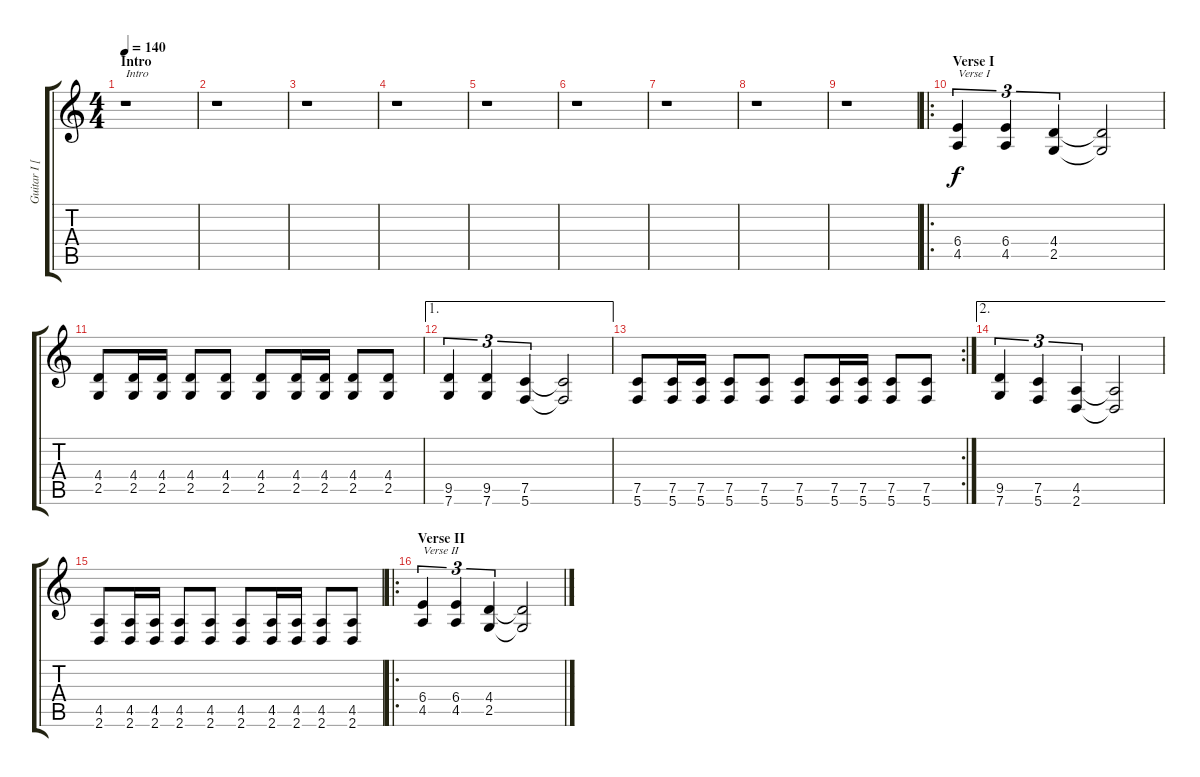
\track ("Guitar I [Adam Agius]" "Guitar I [") {instrument distortionguitar}
\staff {score tabs}
\tuning (C4 G3 Eb3 Bb2 F2 C2) {hide}
\ts (4 4)
\section ("" "Intro")
\tempo 140
\clef g2
\ks c
r.1{txt "Intro" dy f instrument distortionguitar} |
r.1 |
r.1 |
r.1 |
r.1 |
r.1 |
r.1 |
r.1 |
r.1 |
\ro
\section ("" "Verse I")
(6.4 4.5).4{tu (3 2) txt "Verse I"} (6.4 4.5).4{tu (3 2)} (4.4 2.5).4{tu (3 2)} (4.4{t} 2.5{t}).2 |
(4.4 2.5).8 (4.4 2.5).16 (4.4 2.5).16 (4.4 2.5).8 (4.4 2.5).8 (4.4 2.5).8 (4.4 2.5).16 (4.4 2.5).16 (4.4 2.5).8 (4.4 2.5).8 |
\ae 1
(9.5 7.6).4{tu (3 2)} (9.5 7.6).4{tu (3 2)} (7.5 5.6).4{tu (3 2)} (7.5{t} 5.6{t}).2 |
\rc 2
(7.5 5.6).8 (7.5 5.6).16 (7.5 5.6).16 (7.5 5.6).8 (7.5 5.6).8 (7.5 5.6).8 (7.5 5.6).16 (7.5 5.6).16 (7.5 5.6).8 (7.5 5.6).8 |
\ae 2
(9.5 7.6).4{tu (3 2)} (7.5 5.6).4{tu (3 2)} (4.5 2.6).4{tu (3 2)} (4.5{t} 2.6{t}).2 |
(4.5 2.6).8 (4.5 2.6).16 (4.5 2.6).16 (4.5 2.6).8 (4.5 2.6).8 (4.5 2.6).8 (4.5 2.6).16 (4.5 2.6).16 (4.5 2.6).8 (4.5 2.6).8 |
\ro
\section ("" "Verse II")
(6.4 4.5).4{tu (3 2) txt "Verse II"} (6.4 4.5).4{tu (3 2)} (4.4 2.5).4{tu (3 2)} (4.4{t} 2.5{t}).2
